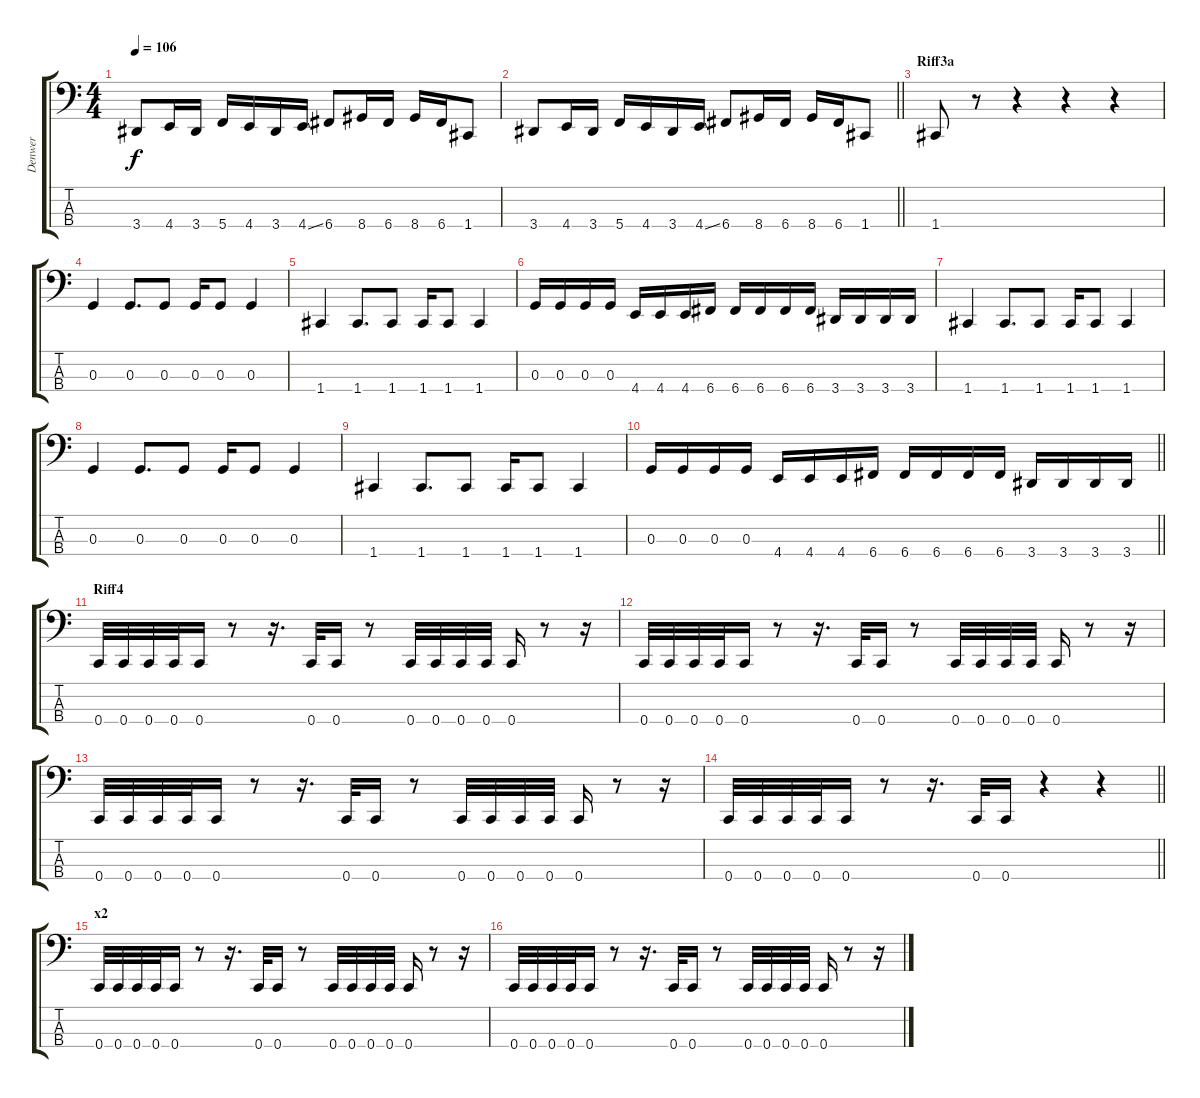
\track ("Denwer" "Denwer") {instrument electricbasspick}
\staff {score tabs}
\tuning (F2 C2 G1 C1) {hide}
\ts (4 4)
\tempo 106
\clef f4
\ks c
3.4.8{dy f} 4.4.16 3.4.16 5.4.16 4.4.16 3.4.16 4.4{ss}.16 6.4.8 8.4.16 6.4.16 8.4.16 6.4.16 1.4.8 |
\barLineRight lightlight
3.4.8 4.4.16 3.4.16 5.4.16 4.4.16 3.4.16 4.4{ss}.16 6.4.8 8.4.16 6.4.16 8.4.16 6.4.16 1.4.8 |
\section ("" "Riff3a")
1.4.8 r.8 r.4 r.4 r.4 |
0.3.4 0.3.8{d} 0.3.8 0.3.16 0.3.8 0.3.4 |
1.4.4 1.4.8{d} 1.4.8 1.4.16 1.4.8 1.4.4 |
0.3.16 0.3.16 0.3.16 0.3.16 4.4.16 4.4.16 4.4.16 6.4.16 6.4.16 6.4.16 6.4.16 6.4.16 3.4.16 3.4.16 3.4.16 3.4.16 |
1.4.4 1.4.8{d} 1.4.8 1.4.16 1.4.8 1.4.4 |
0.3.4 0.3.8{d} 0.3.8 0.3.16 0.3.8 0.3.4 |
1.4.4 1.4.8{d} 1.4.8 1.4.16 1.4.8 1.4.4 |
\barLineRight lightlight
0.3.16 0.3.16 0.3.16 0.3.16 4.4.16 4.4.16 4.4.16 6.4.16 6.4.16 6.4.16 6.4.16 6.4.16 3.4.16 3.4.16 3.4.16 3.4.16 |
\section ("" "Riff4")
0.4.32 0.4.32 0.4.32 0.4.32 0.4.16 r.8 r.16{d} 0.4.32 0.4.16 r.8 0.4.32 0.4.32 0.4.32 0.4.32 0.4.16 r.8 r.16 |
0.4.32 0.4.32 0.4.32 0.4.32 0.4.16 r.8 r.16{d} 0.4.32 0.4.16 r.8 0.4.32 0.4.32 0.4.32 0.4.32 0.4.16 r.8 r.16 |
0.4.32 0.4.32 0.4.32 0.4.32 0.4.16 r.8 r.16{d} 0.4.32 0.4.16 r.8 0.4.32 0.4.32 0.4.32 0.4.32 0.4.16 r.8 r.16 |
\barLineRight lightlight
0.4.32 0.4.32 0.4.32 0.4.32 0.4.16 r.8 r.16{d} 0.4.32 0.4.16 r.4 r.4 |
\section ("" "x2")
0.4.32 0.4.32 0.4.32 0.4.32 0.4.16 r.8 r.16{d} 0.4.32 0.4.16 r.8 0.4.32 0.4.32 0.4.32 0.4.32 0.4.16 r.8 r.16 |
0.4.32 0.4.32 0.4.32 0.4.32 0.4.16 r.8 r.16{d} 0.4.32 0.4.16 r.8 0.4.32 0.4.32 0.4.32 0.4.32 0.4.16 r.8 r.16
